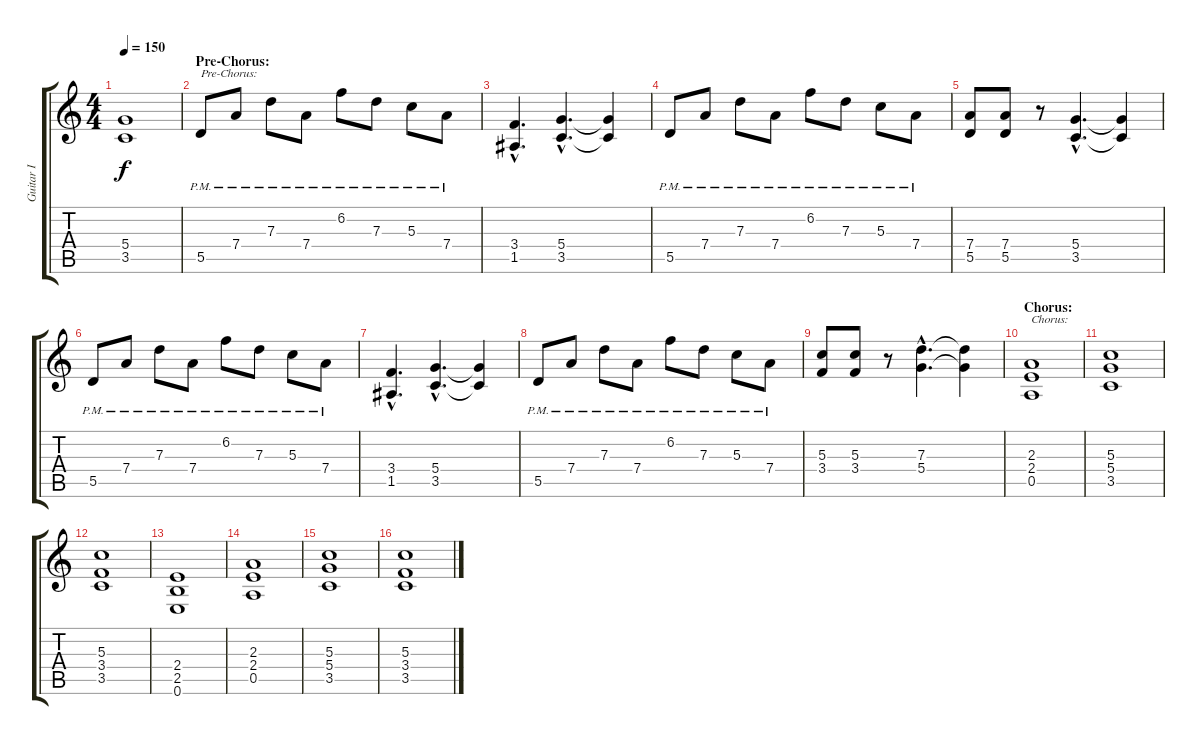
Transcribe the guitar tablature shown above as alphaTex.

\track ("Guitar I" "Guitar I") {instrument distortionguitar}
\staff {score tabs}
\tuning (E4 B3 G3 D3 A2 E2) {hide}
\ts (4 4)
\tempo 150
\clef g2
\ks c
(5.4 3.5).1{dy f} |
\section ("" "Pre-Chorus:")
5.5{pm}.8{txt "Pre-Chorus:"} 7.4{pm}.8 7.3{pm}.8 7.4{pm}.8 6.2{pm}.8 7.3{pm}.8 5.3{pm}.8 7.4{pm}.8 |
(3.4{hac} 1.5{hac}).4{d} (5.4{hac} 3.5{hac}).4{d} (5.4{t} 3.5{t}).4 |
5.5{pm}.8 7.4{pm}.8 7.3{pm}.8 7.4{pm}.8 6.2{pm}.8 7.3{pm}.8 5.3{pm}.8 7.4{pm}.8 |
(7.4 5.5).8 (7.4 5.5).8 r.8 (5.4{hac} 3.5{hac}).4{d} (5.4{t} 3.5{t}).4 |
5.5{pm}.8 7.4{pm}.8 7.3{pm}.8 7.4{pm}.8 6.2{pm}.8 7.3{pm}.8 5.3{pm}.8 7.4{pm}.8 |
(3.4{hac} 1.5{hac}).4{d} (5.4{hac} 3.5{hac}).4{d} (5.4{t} 3.5{t}).4 |
5.5{pm}.8 7.4{pm}.8 7.3{pm}.8 7.4{pm}.8 6.2{pm}.8 7.3{pm}.8 5.3{pm}.8 7.4{pm}.8 |
(5.3 3.4).8 (5.3 3.4).8 r.8 (7.3{hac} 5.4{hac}).4{d} (7.3{t} 5.4{t}).4 |
\section ("" "Chorus:")
(2.3 2.4 0.5).1{txt "Chorus:"} |
(5.3 5.4 3.5).1 |
(5.3 3.4 3.5).1 |
(2.4 2.5 0.6).1 |
(2.3 2.4 0.5).1 |
(5.3 5.4 3.5).1 |
(5.3 3.4 3.5).1
